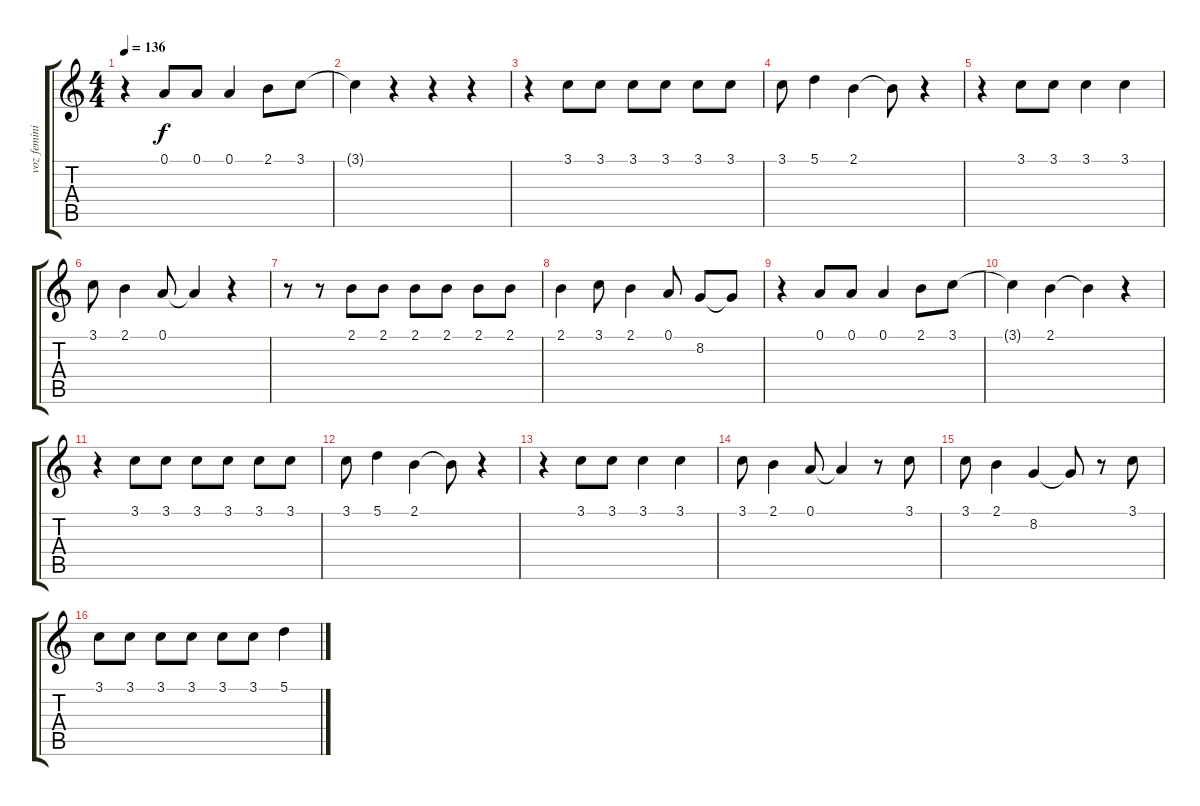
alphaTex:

\track ("voz feminina" "voz femini") {instrument flute}
\staff {score tabs}
\tuning (A4 B3 G3 D3 A2 E2) {hide}
\ts (4 4)
\tempo 136
\clef g2
\ks c
r.4{dy f} 0.1.8 0.1.8 0.1.4 2.1.8 3.1.8 |
3.1{t}.4 r.4 r.4 r.4 |
r.4 3.1.8 3.1.8 3.1.8 3.1.8 3.1.8 3.1.8 |
3.1.8 5.1.4 2.1.4 2.1{t}.8 r.4 |
r.4 3.1.8 3.1.8 3.1.4 3.1.4 |
3.1.8 2.1.4 0.1.8 0.1{t}.4 r.4 |
r.8 r.8 2.1.8 2.1.8 2.1.8 2.1.8 2.1.8 2.1.8 |
2.1.4 3.1.8 2.1.4 0.1.8 8.2.8 8.2{t}.8 |
r.4 0.1.8 0.1.8 0.1.4 2.1.8 3.1.8 |
3.1{t}.4 2.1.4 2.1{t}.4 r.4 |
r.4 3.1.8 3.1.8 3.1.8 3.1.8 3.1.8 3.1.8 |
3.1.8 5.1.4 2.1.4 2.1{t}.8 r.4 |
r.4 3.1.8 3.1.8 3.1.4 3.1.4 |
3.1.8 2.1.4 0.1.8 0.1{t}.4 r.8 3.1.8 |
3.1.8 2.1.4 8.2.4 8.2{t}.8 r.8 3.1.8 |
3.1.8 3.1.8 3.1.8 3.1.8 3.1.8 3.1.8 5.1.4
